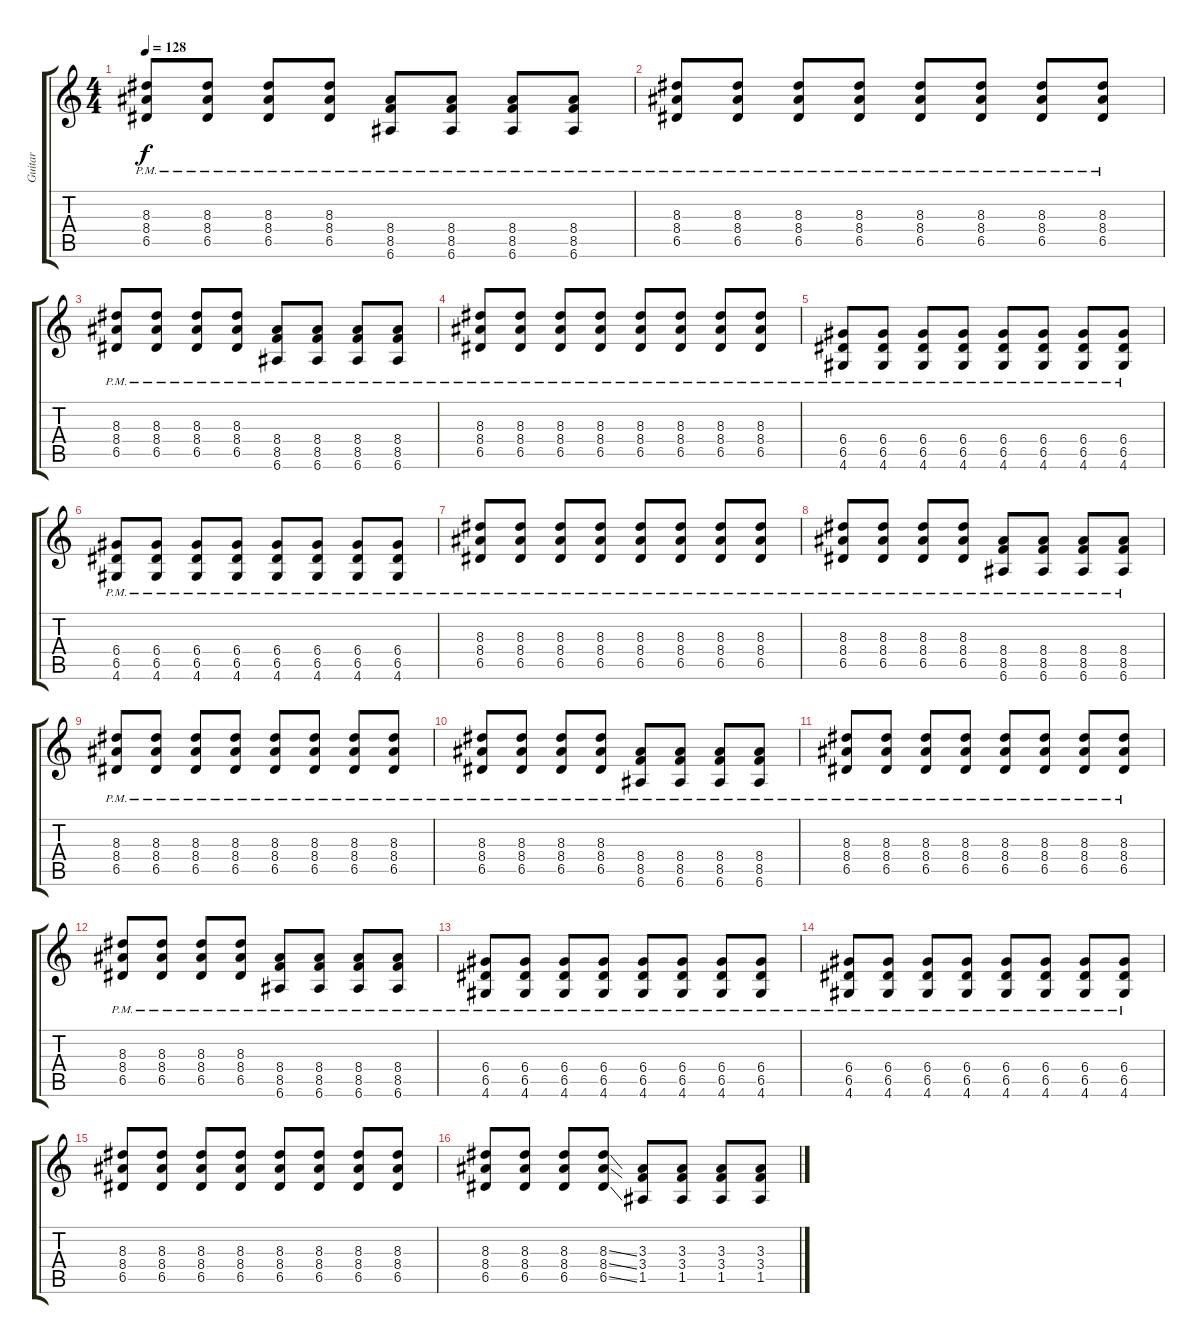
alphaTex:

\track ("Guitar" "Guitar") {instrument overdrivenguitar}
\staff {score tabs}
\tuning (E4 B3 G3 D3 A2 E2) {hide}
\ts (4 4)
\tempo 128
\clef g2
\ks c
(8.3{pm} 8.4{pm} 6.5{pm}).8{dy f} (8.3{pm} 8.4{pm} 6.5{pm}).8 (8.3{pm} 8.4{pm} 6.5{pm}).8 (8.3{pm} 8.4{pm} 6.5{pm}).8 (8.4{pm} 8.5{pm} 6.6{pm}).8 (8.4{pm} 8.5{pm} 6.6{pm}).8 (8.4{pm} 8.5{pm} 6.6{pm}).8 (8.4{pm} 8.5{pm} 6.6{pm}).8 |
(8.3 8.4{pm} 6.5).8 (8.3 8.4{pm} 6.5).8 (8.3 8.4{pm} 6.5).8 (8.3 8.4{pm} 6.5).8 (8.3 8.4{pm} 6.5).8 (8.3 8.4{pm} 6.5).8 (8.3 8.4{pm} 6.5).8 (8.3 8.4{pm} 6.5).8 |
(8.3{pm} 8.4{pm} 6.5{pm}).8 (8.3{pm} 8.4{pm} 6.5{pm}).8 (8.3{pm} 8.4{pm} 6.5{pm}).8 (8.3{pm} 8.4{pm} 6.5{pm}).8 (8.4{pm} 8.5{pm} 6.6{pm}).8 (8.4{pm} 8.5{pm} 6.6{pm}).8 (8.4{pm} 8.5{pm} 6.6{pm}).8 (8.4{pm} 8.5{pm} 6.6{pm}).8 |
(8.3 8.4{pm} 6.5).8 (8.3 8.4{pm} 6.5).8 (8.3 8.4{pm} 6.5).8 (8.3 8.4{pm} 6.5).8 (8.3 8.4{pm} 6.5).8 (8.3 8.4{pm} 6.5).8 (8.3 8.4{pm} 6.5).8 (8.3 8.4{pm} 6.5).8 |
(6.4{pm} 6.5{pm} 4.6).8 (6.4{pm} 6.5{pm} 4.6).8 (6.4{pm} 6.5{pm} 4.6).8 (6.4{pm} 6.5{pm} 4.6).8 (6.4 6.5{pm} 4.6).8 (6.4 6.5{pm} 4.6).8 (6.4 6.5{pm} 4.6).8 (6.4 6.5{pm} 4.6).8 |
(6.4{pm} 6.5{pm} 4.6).8 (6.4{pm} 6.5{pm} 4.6).8 (6.4{pm} 6.5{pm} 4.6).8 (6.4{pm} 6.5{pm} 4.6).8 (6.4 6.5{pm} 4.6).8 (6.4 6.5{pm} 4.6).8 (6.4 6.5{pm} 4.6).8 (6.4 6.5{pm} 4.6).8 |
(8.3 8.4{pm} 6.5).8 (8.3 8.4{pm} 6.5).8 (8.3 8.4{pm} 6.5).8 (8.3 8.4{pm} 6.5).8 (8.3 8.4{pm} 6.5).8 (8.3 8.4{pm} 6.5).8 (8.3 8.4{pm} 6.5).8 (8.3 8.4{pm} 6.5).8 |
(8.3{pm} 8.4{pm} 6.5{pm}).8 (8.3{pm} 8.4{pm} 6.5{pm}).8 (8.3{pm} 8.4{pm} 6.5{pm}).8 (8.3{pm} 8.4{pm} 6.5{pm}).8 (8.4{pm} 8.5{pm} 6.6{pm}).8 (8.4{pm} 8.5{pm} 6.6{pm}).8 (8.4{pm} 8.5{pm} 6.6{pm}).8 (8.4{pm} 8.5{pm} 6.6{pm}).8 |
(8.3 8.4{pm} 6.5).8 (8.3 8.4{pm} 6.5).8 (8.3 8.4{pm} 6.5).8 (8.3 8.4{pm} 6.5).8 (8.3 8.4{pm} 6.5).8 (8.3 8.4{pm} 6.5).8 (8.3 8.4{pm} 6.5).8 (8.3 8.4{pm} 6.5).8 |
(8.3{pm} 8.4{pm} 6.5{pm}).8 (8.3{pm} 8.4{pm} 6.5{pm}).8 (8.3{pm} 8.4{pm} 6.5{pm}).8 (8.3{pm} 8.4{pm} 6.5{pm}).8 (8.4{pm} 8.5{pm} 6.6{pm}).8 (8.4{pm} 8.5{pm} 6.6{pm}).8 (8.4{pm} 8.5{pm} 6.6{pm}).8 (8.4{pm} 8.5{pm} 6.6{pm}).8 |
(8.3 8.4{pm} 6.5).8 (8.3 8.4{pm} 6.5).8 (8.3 8.4{pm} 6.5).8 (8.3 8.4{pm} 6.5).8 (8.3 8.4{pm} 6.5).8 (8.3 8.4{pm} 6.5).8 (8.3 8.4{pm} 6.5).8 (8.3 8.4{pm} 6.5).8 |
(8.3{pm} 8.4{pm} 6.5{pm}).8 (8.3{pm} 8.4{pm} 6.5{pm}).8 (8.3{pm} 8.4{pm} 6.5{pm}).8 (8.3{pm} 8.4{pm} 6.5{pm}).8 (8.4{pm} 8.5{pm} 6.6{pm}).8 (8.4{pm} 8.5{pm} 6.6{pm}).8 (8.4{pm} 8.5{pm} 6.6{pm}).8 (8.4{pm} 8.5{pm} 6.6{pm}).8 |
(6.4{pm} 6.5{pm} 4.6).8 (6.4{pm} 6.5{pm} 4.6).8 (6.4{pm} 6.5{pm} 4.6).8 (6.4{pm} 6.5{pm} 4.6).8 (6.4 6.5{pm} 4.6).8 (6.4 6.5{pm} 4.6).8 (6.4 6.5{pm} 4.6).8 (6.4 6.5{pm} 4.6).8 |
(6.4{pm} 6.5{pm} 4.6).8 (6.4{pm} 6.5{pm} 4.6).8 (6.4{pm} 6.5{pm} 4.6).8 (6.4{pm} 6.5{pm} 4.6).8 (6.4 6.5{pm} 4.6).8 (6.4 6.5{pm} 4.6).8 (6.4 6.5{pm} 4.6).8 (6.4 6.5{pm} 4.6).8 |
(8.3 8.4 6.5).8 (8.3 8.4 6.5).8 (8.3 8.4 6.5).8 (8.3 8.4 6.5).8 (8.3 8.4 6.5).8 (8.3 8.4 6.5).8 (8.3 8.4 6.5).8 (8.3 8.4 6.5).8 |
(8.3 8.4 6.5).8 (8.3 8.4 6.5).8 (8.3 8.4 6.5).8 (8.3{ss} 8.4{ss} 6.5{ss}).8 (3.3 3.4 1.5).8 (3.3 3.4 1.5).8 (3.3 3.4 1.5).8 (3.3 3.4 1.5).8
